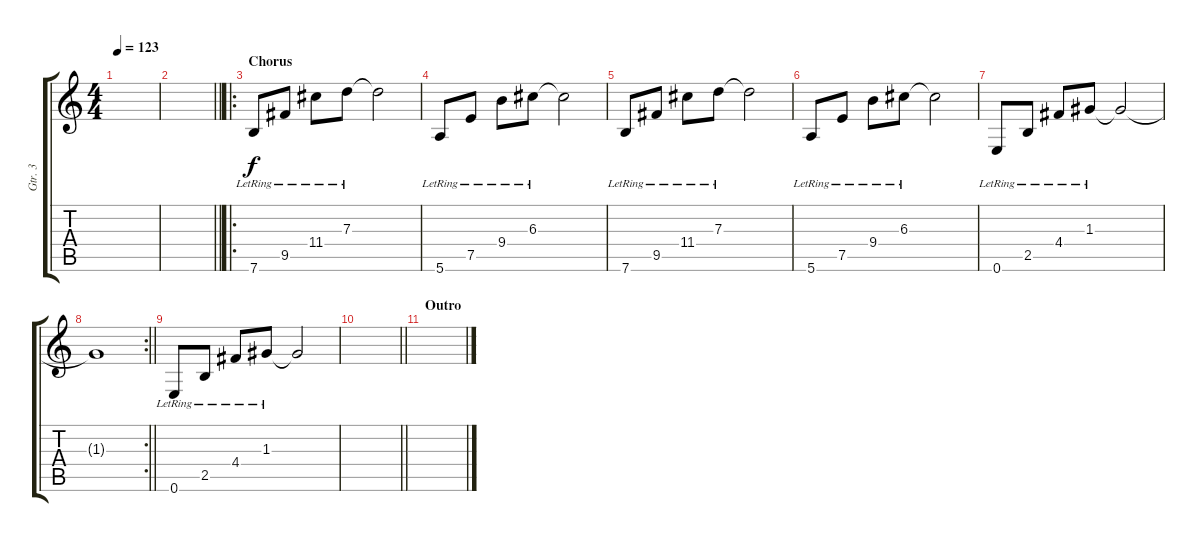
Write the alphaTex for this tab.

\track ("Gtr. 3" "Gtr. 3") {instrument electricguitarjazz}
\staff {score tabs}
\tuning (E4 B3 G3 D3 A2 E2) {hide}
\ts (4 4)
\tempo 123
\clef g2
\ks c
|
\barLineRight lightlight
|
\ro
\section ("" "Chorus")
7.6{lr}.8 9.5{lr}.8 11.4{lr}.8 7.3{lr}.8 7.3{t}.2 |
5.6{lr}.8 7.5{lr}.8 9.4{lr}.8 6.3{lr}.8 6.3{t}.2 |
7.6{lr}.8 9.5{lr}.8 11.4{lr}.8 7.3{lr}.8 7.3{t}.2 |
5.6{lr}.8 7.5{lr}.8 9.4{lr}.8 6.3{lr}.8 6.3{t}.2 |
0.6{lr}.8 2.5{lr}.8 4.4{lr}.8 1.3{lr}.8 1.3{t}.2 |
\rc 2
\barLineRight lightlight
1.3{t}.1 |
0.6{lr}.8 2.5{lr}.8 4.4{lr}.8 1.3{lr}.8 1.3{t}.2 |
\barLineRight lightlight
|
\section ("" "Outro")
